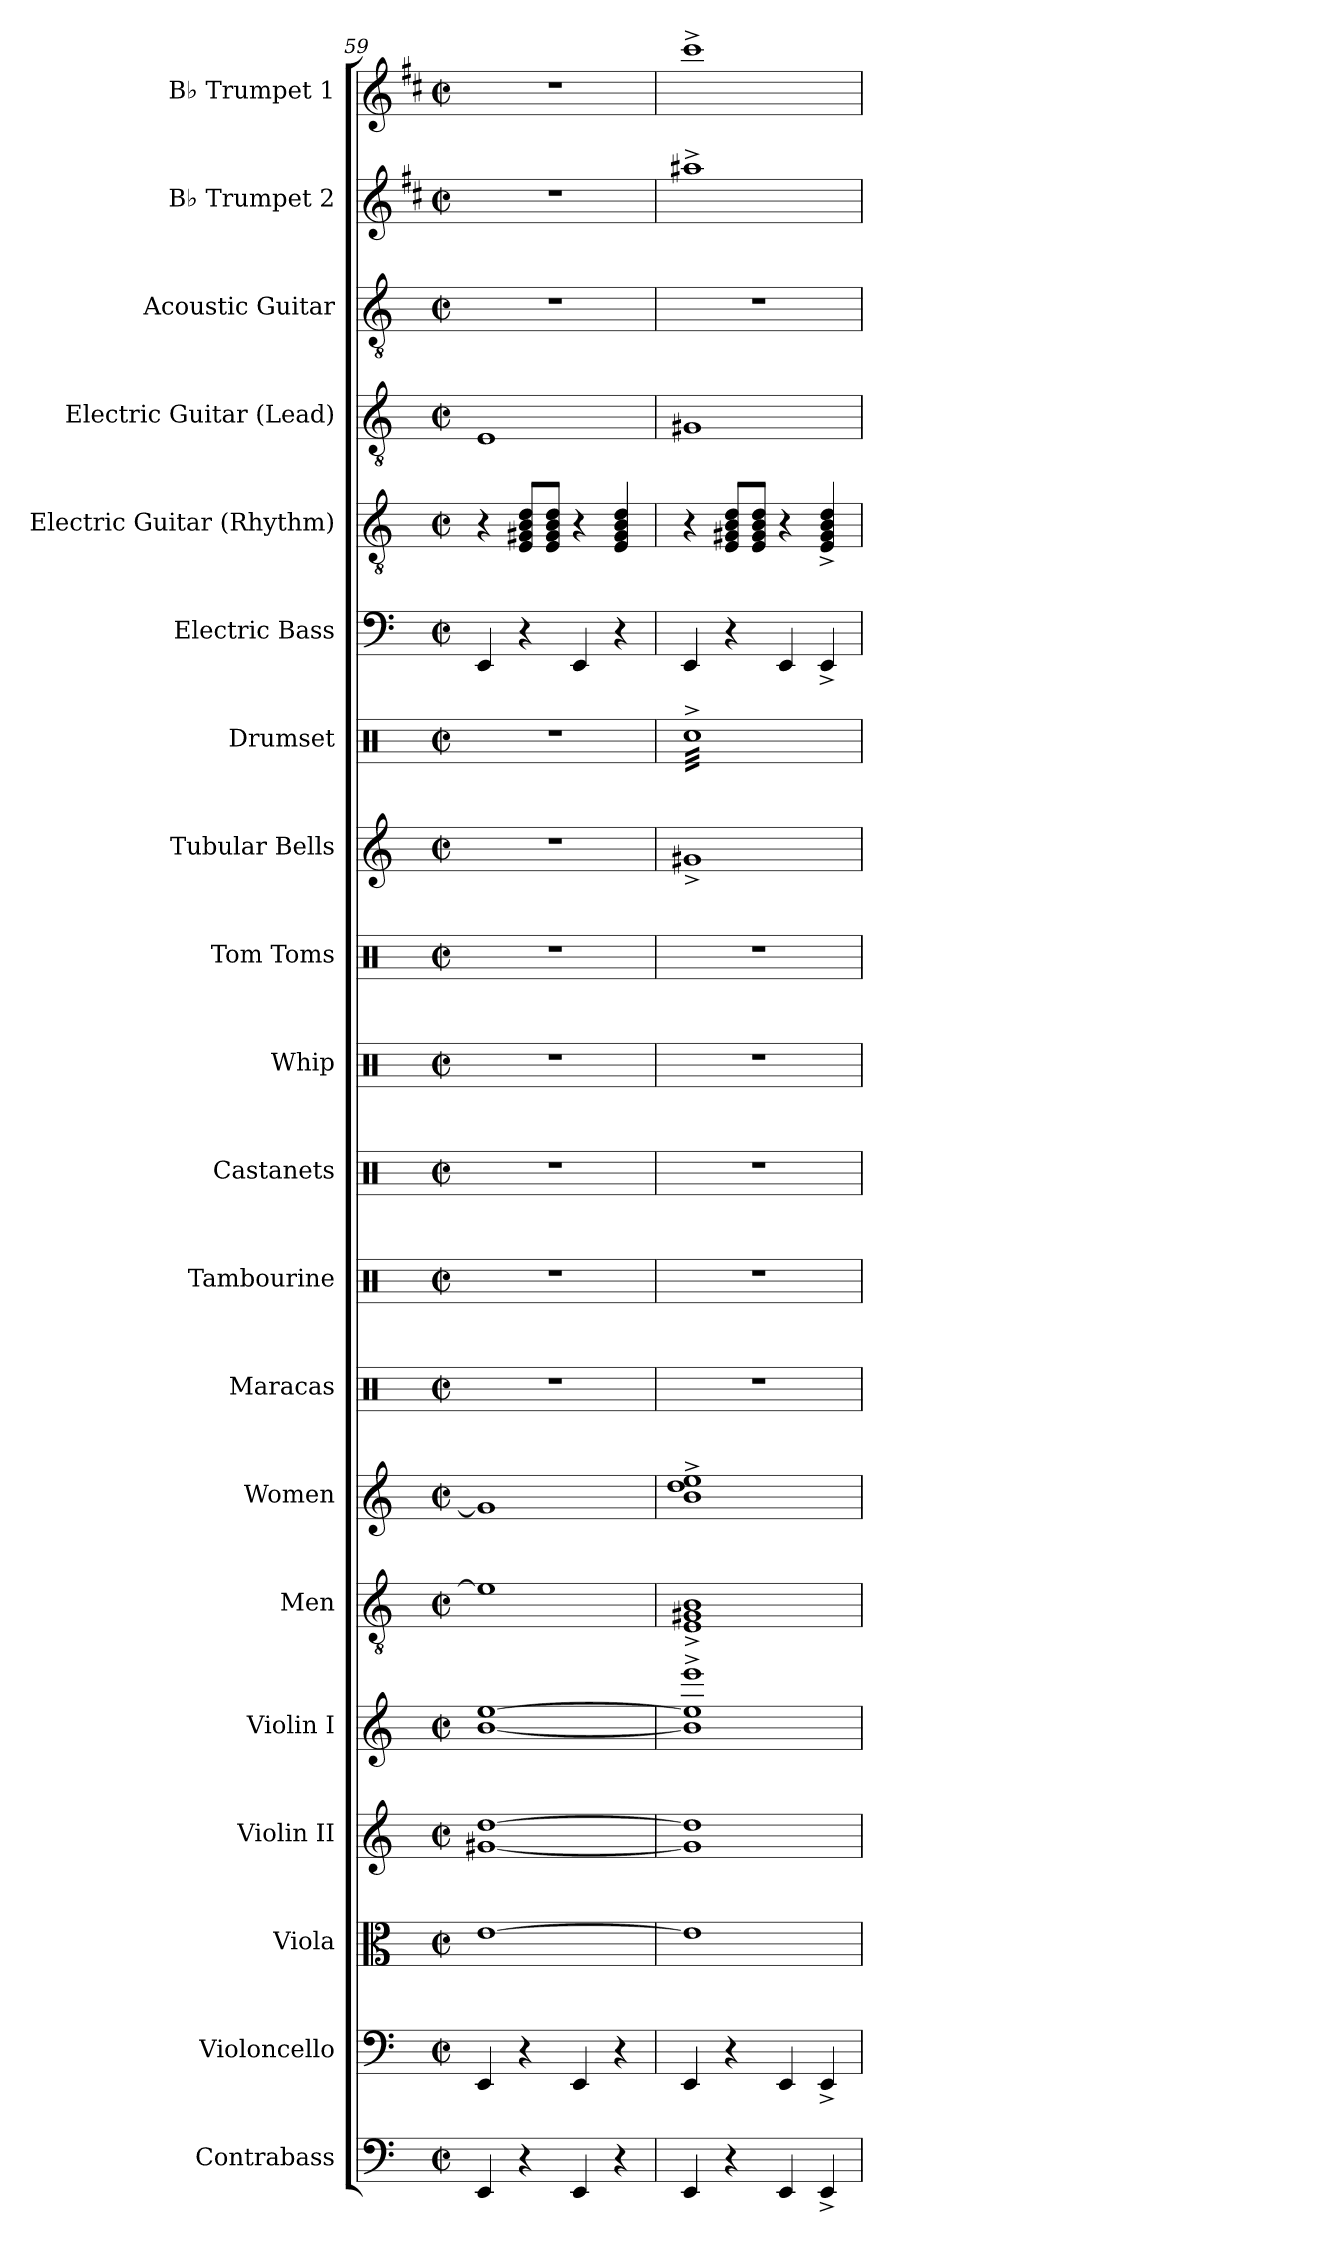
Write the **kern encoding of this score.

**kern	**kern	**kern	**kern	**kern	**kern	**kern	**kern	**kern	**kern	**kern	**kern	**kern	**kern	**kern	**kern	**kern	**kern	**kern	**kern
*part20	*part19	*part18	*part17	*part16	*part15	*part14	*part13	*part12	*part11	*part10	*part9	*part8	*part7	*part6	*part5	*part4	*part3	*part2	*part1
*staff20	*staff19	*staff18	*staff17	*staff16	*staff15	*staff14	*staff13	*staff12	*staff11	*staff10	*staff9	*staff8	*staff7	*staff6	*staff5	*staff4	*staff3	*staff2	*staff1
*I"Contrabass	*I"Violoncello	*I"Viola	*I"Violin II	*I"Violin I	*I"Men	*I"Women	*I"Maracas	*I"Tambourine	*I"Castanets	*I"Whip	*I"Tom Toms	*I"Tubular Bells	*I"Drumset	*I"Electric Bass	*I"Electric Guitar (Rhythm)	*I"Electric Guitar (Lead)	*I"Acoustic Guitar	*I"B♭ Trumpet 2	*I"B♭ Trumpet 1
*I'Cb.	*I'Vc.	*I'Vla.	*I'Vln. II	*I'Vln. I	*I'Men.	*I'Wo.	*I'Mrcs.	*I'Tamb.	*I'Cst.	*I'Wh.	*I'Toms	*I'Tu. Be.	*I'Drs.	*I'El. B.	*I'El. Guit. (R)	*I'El. Guit. (L)	*I'Guit.	*I'B♭ Tpt. 2	*I'B♭ Tpt. 1
*clefF4	*clefF4	*clefC3	*clefG2	*clefG2	*clefGv2	*clefG2	*clefX	*clefX	*clefX	*clefX	*clefX	*clefG2	*clefX	*clefF4	*clefGv2	*clefGv2	*clefGv2	*clefG2	*clefG2
*ITrd7c12	*	*	*	*	*	*	*	*	*	*	*	*	*	*ITrd7c12	*	*	*	*ITrd1c2	*ITrd1c2
*k[]	*k[]	*k[]	*k[]	*k[]	*k[]	*k[]	*k[]	*k[]	*k[]	*k[]	*k[]	*k[]	*k[]	*k[]	*k[]	*k[]	*k[]	*k[]	*k[]
*M2/2	*M2/2	*M2/2	*M2/2	*M2/2	*M2/2	*M2/2	*M2/2	*M2/2	*M2/2	*M2/2	*M2/2	*M2/2	*M2/2	*M2/2	*M2/2	*M2/2	*M2/2	*M2/2	*M2/2
*met(c|)	*met(c|)	*met(c|)	*met(c|)	*met(c|)	*met(c|)	*met(c|)	*met(c|)	*met(c|)	*met(c|)	*met(c|)	*met(c|)	*met(c|)	*met(c|)	*met(c|)	*met(c|)	*met(c|)	*met(c|)	*met(c|)	*met(c|)
=59	=59	=59	=59	=59	=59	=59	=59	=59	=59	=59	=59	=59	=59	=59	=59	=59	=59	=59	=59
4EEE/	4EE/	[1e	[1g#X [1dd	[1b [1ee	1e]	1g#]	1r	1r	1r	1r	1r	1r	1r	4EEE/	4r	1E	1r	1r	1r
4r	4r	.	.	.	.	.	.	.	.	.	.	.	.	4r	8E/ 8G#X/ 8B/ 8d/L	.	.	.	.
.	.	.	.	.	.	.	.	.	.	.	.	.	.	.	8E/ 8G#/ 8B/ 8d/J	.	.	.	.
4EEE/	4EE/	.	.	.	.	.	.	.	.	.	.	.	.	4EEE/	4r	.	.	.	.
4r	4r	.	.	.	.	.	.	.	.	.	.	.	.	4r	4E/ 4G#/ 4B/ 4d/	.	.	.	.
=60	=60	=60	=60	=60	=60	=60	=60	=60	=60	=60	=60	=60	=60	=60	=60	=60	=60	=60	=60
*	*	*	*	*	*	*	*	*	*	*	*	*	*tremolo	*	*	*	*	*	*
4EEE/	4EE/	1e]	1g#] 1dd]	1b]^ 1ee]^ 1eee^	1E^ 1G#X^ 1B^	1b^ 1dd^ 1ee^	1r	1r	1r	1r	1r	1g#X^	32Rcc^LLL	4EEE/	4r	1G#X	1r	1gg#X^	1bb^
.	.	.	.	.	.	.	.	.	.	.	.	.	32Rcc^	.	.	.	.	.	.
.	.	.	.	.	.	.	.	.	.	.	.	.	32Rcc^	.	.	.	.	.	.
.	.	.	.	.	.	.	.	.	.	.	.	.	32Rcc^	.	.	.	.	.	.
.	.	.	.	.	.	.	.	.	.	.	.	.	32Rcc^	.	.	.	.	.	.
.	.	.	.	.	.	.	.	.	.	.	.	.	32Rcc^	.	.	.	.	.	.
.	.	.	.	.	.	.	.	.	.	.	.	.	32Rcc^	.	.	.	.	.	.
.	.	.	.	.	.	.	.	.	.	.	.	.	32Rcc^	.	.	.	.	.	.
4r	4r	.	.	.	.	.	.	.	.	.	.	.	32Rcc^	4r	8E/ 8G#X/ 8B/ 8d/L	.	.	.	.
.	.	.	.	.	.	.	.	.	.	.	.	.	32Rcc^	.	.	.	.	.	.
.	.	.	.	.	.	.	.	.	.	.	.	.	32Rcc^	.	.	.	.	.	.
.	.	.	.	.	.	.	.	.	.	.	.	.	32Rcc^	.	.	.	.	.	.
.	.	.	.	.	.	.	.	.	.	.	.	.	32Rcc^	.	8E/ 8G#/ 8B/ 8d/J	.	.	.	.
.	.	.	.	.	.	.	.	.	.	.	.	.	32Rcc^	.	.	.	.	.	.
.	.	.	.	.	.	.	.	.	.	.	.	.	32Rcc^	.	.	.	.	.	.
.	.	.	.	.	.	.	.	.	.	.	.	.	32Rcc^	.	.	.	.	.	.
4EEE/	4EE/	.	.	.	.	.	.	.	.	.	.	.	32Rcc^	4EEE/	4r	.	.	.	.
.	.	.	.	.	.	.	.	.	.	.	.	.	32Rcc^	.	.	.	.	.	.
.	.	.	.	.	.	.	.	.	.	.	.	.	32Rcc^	.	.	.	.	.	.
.	.	.	.	.	.	.	.	.	.	.	.	.	32Rcc^	.	.	.	.	.	.
.	.	.	.	.	.	.	.	.	.	.	.	.	32Rcc^	.	.	.	.	.	.
.	.	.	.	.	.	.	.	.	.	.	.	.	32Rcc^	.	.	.	.	.	.
.	.	.	.	.	.	.	.	.	.	.	.	.	32Rcc^	.	.	.	.	.	.
.	.	.	.	.	.	.	.	.	.	.	.	.	32Rcc^	.	.	.	.	.	.
4EEE^/	4EE^/	.	.	.	.	.	.	.	.	.	.	.	32Rcc^	4EEE^/	4E/^ 4G#/^ 4B/^ 4d/^	.	.	.	.
.	.	.	.	.	.	.	.	.	.	.	.	.	32Rcc^	.	.	.	.	.	.
.	.	.	.	.	.	.	.	.	.	.	.	.	32Rcc^	.	.	.	.	.	.
.	.	.	.	.	.	.	.	.	.	.	.	.	32Rcc^	.	.	.	.	.	.
.	.	.	.	.	.	.	.	.	.	.	.	.	32Rcc^	.	.	.	.	.	.
.	.	.	.	.	.	.	.	.	.	.	.	.	32Rcc^	.	.	.	.	.	.
.	.	.	.	.	.	.	.	.	.	.	.	.	32Rcc^	.	.	.	.	.	.
.	.	.	.	.	.	.	.	.	.	.	.	.	32Rcc^JJJ	.	.	.	.	.	.
*	*	*	*	*	*	*	*	*	*	*	*	*	*Xtremolo	*	*	*	*	*	*
=	=	=	=	=	=	=	=	=	=	=	=	=	=	=	=	=	=	=	=
*-	*-	*-	*-	*-	*-	*-	*-	*-	*-	*-	*-	*-	*-	*-	*-	*-	*-	*-	*-
